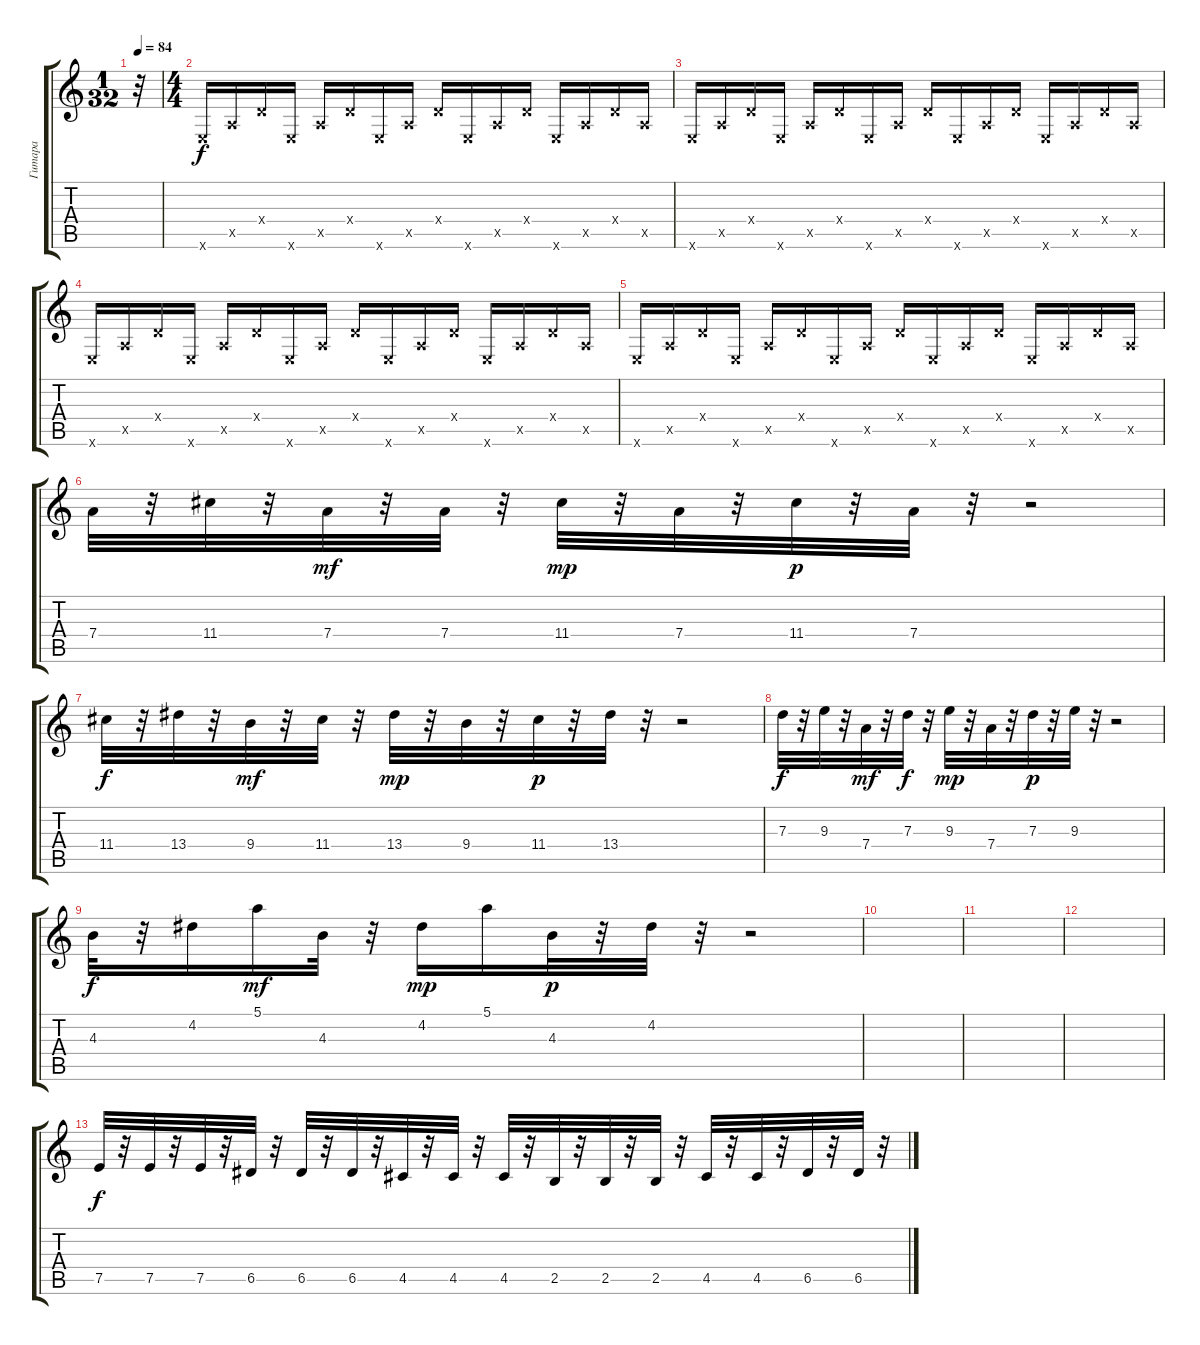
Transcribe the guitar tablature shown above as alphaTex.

\track ("Гитара" "Гитара") {instrument overdrivenguitar}
\staff {score tabs}
\tuning (E4 B3 G3 D3 A2 E2) {hide}
\ts (1 32)
\tempo 84
\clef g2
\ks c
r.32{dy f instrument overdrivenguitar} |
\ts (4 4)
0.6{x}.16{volume 6} 0.5{x}.16 0.4{x}.16 0.6{x}.16 0.5{x}.16 0.4{x}.16 0.6{x}.16 0.5{x}.16 0.4{x}.16 0.6{x}.16 0.5{x}.16 0.4{x}.16 0.6{x}.16 0.5{x}.16 0.4{x}.16 0.5{x}.16 |
0.6{x}.16 0.5{x}.16 0.4{x}.16 0.6{x}.16 0.5{x}.16 0.4{x}.16 0.6{x}.16 0.5{x}.16 0.4{x}.16 0.6{x}.16 0.5{x}.16 0.4{x}.16 0.6{x}.16 0.5{x}.16 0.4{x}.16 0.5{x}.16 |
0.6{x}.16 0.5{x}.16 0.4{x}.16 0.6{x}.16 0.5{x}.16 0.4{x}.16 0.6{x}.16 0.5{x}.16 0.4{x}.16 0.6{x}.16 0.5{x}.16 0.4{x}.16 0.6{x}.16 0.5{x}.16 0.4{x}.16 0.5{x}.16 |
0.6{x}.16 0.5{x}.16 0.4{x}.16 0.6{x}.16 0.5{x}.16 0.4{x}.16 0.6{x}.16 0.5{x}.16 0.4{x}.16 0.6{x}.16 0.5{x}.16 0.4{x}.16 0.6{x}.16 0.5{x}.16 0.4{x}.16 0.5{x}.16 |
7.4.32{volume 14 balance 5} r.32 11.4.32 r.32 7.4.32{dy mf} r.32 7.4.32 r.32 11.4.32{dy mp} r.32 7.4.32 r.32 11.4.32{dy p} r.32 7.4.32 r.32 r.2 |
11.4.32{dy f balance 12} r.32 13.4.32 r.32 9.4.32{dy mf} r.32 11.4.32 r.32 13.4.32{dy mp} r.32 9.4.32 r.32 11.4.32{dy p} r.32 13.4.32 r.32 r.2 |
7.3.32{dy f balance 5} r.32 9.3.32 r.32 7.4.32{dy mf} r.32 7.3.32{dy f} r.32 9.3.32{dy mp} r.32 7.4.32 r.32 7.3.32{dy p} r.32 9.3.32 r.32 r.2 |
4.3.32{dy f balance 10} r.32 4.2.16 5.1.16{dy mf} 4.3.32 r.32 4.2.16{dy mp} 5.1.16 4.3.32{dy p} r.32 4.2.32 r.32 r.2 |
|
|
|
7.5.32{dy f balance 14 instrument overdrivenguitar} r.32 7.5.32 r.32 7.5.32 r.32 6.5.32 r.32 6.5.32 r.32 6.5.32 r.32 4.5.32 r.32 4.5.32 r.32 4.5.32 r.32 2.5.32 r.32 2.5.32 r.32 2.5.32 r.32 4.5.32 r.32 4.5.32 r.32 6.5.32 r.32 6.5.32 r.32
